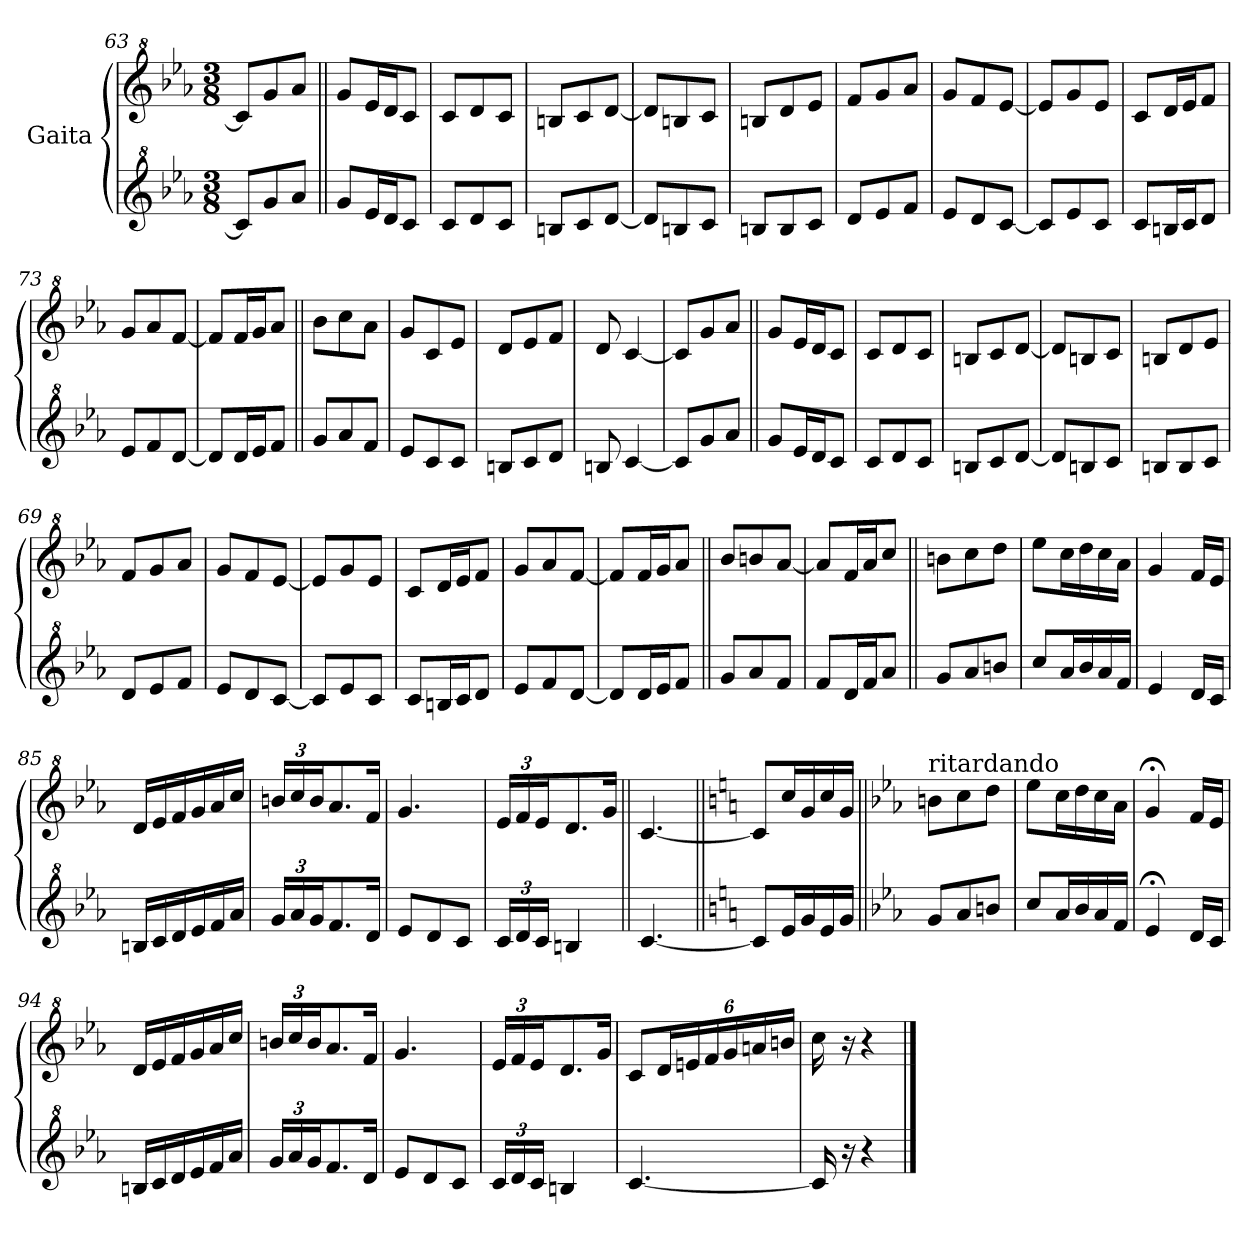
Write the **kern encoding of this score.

**kern	**kern
*part2	*part1
*staff2	*staff1
*I"Gaita	*I"Gaita
!!LO:LB:g=z
*clefG^2	*clefG^2
*k[b-e-a-]	*k[b-e-a-]
*M3/8	*M3/8
=63	=63
8cc/L]	8cc/L]
8gg/	8gg/
8aa-/J	8aa-/J
=64||	=64||
8gg/L	8gg/L
16ee-/L	16ee-/L
16dd/J	16dd/J
8cc/J	8cc/J
=65	=65
8cc/L	8cc/L
8dd/	8dd/
8cc/J	8cc/J
=66	=66
8bn/L	8bn/L
8cc/	8cc/
[8dd/J	[8dd/J
=67	=67
8dd/L]	8dd/L]
8bn/	8bn/
8cc/J	8cc/J
=68	=68
8bn/L	8bn/L
8b/	8dd/
8cc/J	8ee-/J
=69	=69
8dd/L	8ff/L
8ee-/	8gg/
8ff/J	8aa-/J
=70	=70
8ee-/L	8gg/L
8dd/	8ff/
[8cc/J	[8ee-/J
=71	=71
8cc/L]	8ee-/L]
8ee-/	8gg/
8cc/J	8ee-/J
=72	=72
8cc/L	8cc/L
16bn/L	16dd/L
16cc/J	16ee-/J
8dd/J	8ff/J
!!LO:LB:g=z
=73	=73
8ee-/L	8gg/L
8ff/	8aa-/
[8dd/J	[8ff/J
=74	=74
8dd/L]	8ff/L]
16dd/L	16ff/L
16ee-/J	16gg/J
8ff/J	8aa-/J
=75||	=75||
8gg/L	8bb-\L
8aa-/	8ccc\
8ff/J	8aa-\J
=76	=76
8ee-/L	8gg/L
8cc/	8cc/
8cc/J	8ee-/J
=77	=77
8bn/L	8dd/L
8cc/	8ee-/
8dd/J	8ff/J
=78	=78
8bn/	8dd/
[4cc/	[4cc/
=79	=79
8cc/L]	8cc/L]
8gg/	8gg/
8aa-/J	8aa-/J
=64||	=64||
8gg/L	8gg/L
16ee-/L	16ee-/L
16dd/J	16dd/J
8cc/J	8cc/J
=65	=65
8cc/L	8cc/L
8dd/	8dd/
8cc/J	8cc/J
=66	=66
8bn/L	8bn/L
8cc/	8cc/
[8dd/J	[8dd/J
=67	=67
8dd/L]	8dd/L]
8bn/	8bn/
8cc/J	8cc/J
=68	=68
8bn/L	8bn/L
8b/	8dd/
8cc/J	8ee-/J
=69	=69
8dd/L	8ff/L
8ee-/	8gg/
8ff/J	8aa-/J
=70	=70
8ee-/L	8gg/L
8dd/	8ff/
[8cc/J	[8ee-/J
=71	=71
8cc/L]	8ee-/L]
8ee-/	8gg/
8cc/J	8ee-/J
=72	=72
8cc/L	8cc/L
16bn/L	16dd/L
16cc/J	16ee-/J
8dd/J	8ff/J
!!LO:LB:g=z
=73	=73
8ee-/L	8gg/L
8ff/	8aa-/
[8dd/J	[8ff/J
=74	=74
8dd/L]	8ff/L]
16dd/L	16ff/L
16ee-/J	16gg/J
8ff/J	8aa-/J
=80||	=80||
8gg/L	8bb-/L
8aa-/	8bbn/
8ff/J	[8aa-/J
=81	=81
8ff/L	8aa-/L]
16dd/L	16ff/L
16ff/J	16aa-/J
8aa-/J	8ccc/J
=82||	=82||
8gg/L	8bbn\L
8aa-/	8ccc\
8bbn/J	8ddd\J
!!LO:LB:g=z
=83	=83
8ccc/L	8eee-\L
16aa-/L	16ccc\L
16bb-/	16ddd\
16aa-/	16ccc\
16ff/JJ	16aa-\JJ
=84	=84
4ee-/	4gg/
16dd/LL	16ff/LL
16cc/JJ	16ee-/JJ
=85	=85
16bn/LL	16dd/LL
16cc/	16ee-/
16dd/	16ff/
16ee-/	16gg/
16ff/	16aa-/
16aa-/JJ	16ccc/JJ
=86	=86
*Xbrackettup	*Xbrackettup
24gg/LL	24bbn/LL
24aa-/	24ccc/
24gg/J	24bb/J
8.ff/	8.aa-/
16dd/Jk	16ff/Jk
=87	=87
8ee-/L	4.gg/
8dd/	.
8cc/J	.
=88	=88
24cc/LL	24ee-/LL
24dd/	24ff/
24cc/JJ	24ee-/J
4bn/	8.dd/
.	16gg/Jk
=89||	=89||
[4.cc/	[4.cc/
=90||	=90||
*k[]	*k[]
8cc/L]	8cc/L]
16ee/L	16ccc/L
16gg/	16gg/
16ee/	16ccc/
16gg/JJ	16gg/JJ
!!LO:LB:g=z
=91||	=91||
*k[b-e-a-]	*k[b-e-a-]
!	!LO:TX:a:t=ritardando
8gg/L	8bbn\L
8aa-/	8ccc\
8bbn/J	8ddd\J
=92	=92
8ccc/L	8eee-\L
16aa-/L	16ccc\L
16bb-/	16ddd\
16aa-/	16ccc\
16ff/JJ	16aa-\JJ
=93	=93
*	*MM84
4ee-;</	4gg;</
16dd/LL	16ff/LL
16cc/JJ	16ee-/JJ
=94	=94
16bn/LL	16dd/LL
16cc/	16ee-/
16dd/	16ff/
16ee-/	16gg/
16ff/	16aa-/
16aa-/JJ	16ccc/JJ
=95	=95
24gg/LL	24bbn/LL
24aa-/	24ccc/
24gg/J	24bb/J
8.ff/	8.aa-/
16dd/Jk	16ff/Jk
=96	=96
8ee-/L	4.gg/
8dd/	.
8cc/J	.
=97	=97
24cc/LL	24ee-/LL
24dd/	24ff/
24cc/JJ	24ee-/J
4bn/	8.dd/
.	16gg/Jk
=98	=98
[4.cc/	8cc/L
.	24dd/L
.	24een/
.	24ff/
.	24gg/
.	24aan/
.	24bbn/JJ
!!LO:LB:g=z
=99	=99
16cc/]	16ccc\
16r	16r
4r	4r
==	==
*-	*-
